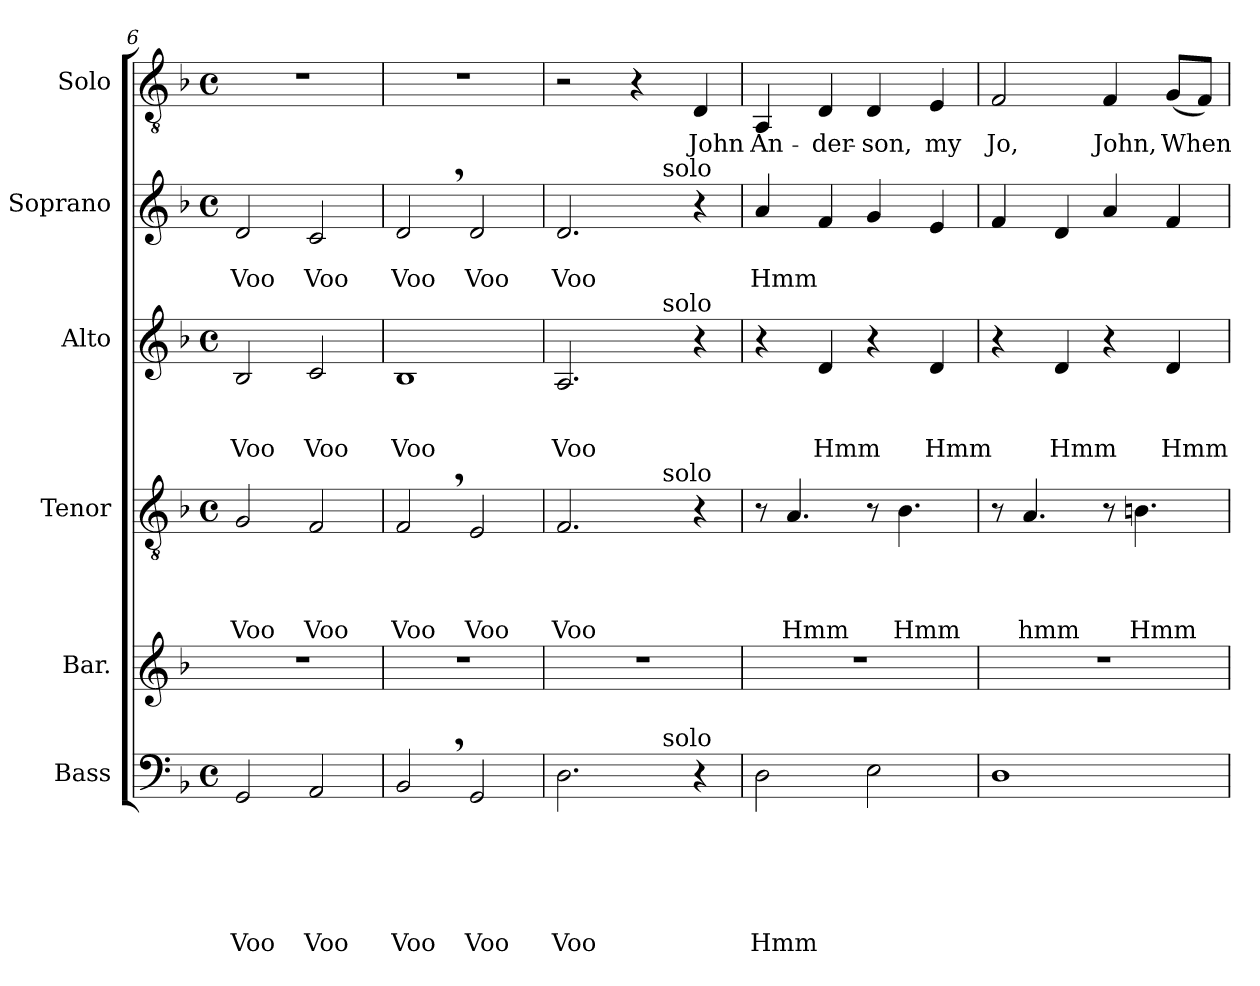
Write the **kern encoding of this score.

**kern	**text	**text	**text	**text	**text	**text	**kern	**kern	**text	**text	**text	**text	**kern	**text	**text	**text	**kern	**text	**text	**kern	**text
*part6	*part6	*part6	*part6	*part6	*part6	*part6	*part5	*part4	*part4	*part4	*part4	*part4	*part3	*part3	*part3	*part3	*part2	*part2	*part2	*part1	*part1
*staff6	*staff6	*staff6	*staff6	*staff6	*staff6	*staff6	*staff5	*staff4	*staff4	*staff4	*staff4	*staff4	*staff3	*staff3	*staff3	*staff3	*staff2	*staff2	*staff2	*staff1	*staff1
*I"Bass	*	*	*	*	*	*	*I"Bar.	*I"Tenor	*	*	*	*	*I"Alto	*	*	*	*I"Soprano	*	*	*I"Solo	*
*I'B.	*	*	*	*	*	*	*I'Bar.	*I'T.	*	*	*	*	*I'A.	*	*	*	*I'S.	*	*	*I'Solo	*
*clefF4	*	*	*	*	*	*	*clefG2	*clefGv2	*	*	*	*	*clefG2	*	*	*	*clefG2	*	*	*clefGv2	*
*k[b-]	*	*	*	*	*	*	*k[b-]	*k[b-]	*	*	*	*	*k[b-]	*	*	*	*k[b-]	*	*	*k[b-]	*
*F:	*	*	*	*	*	*	*F:	*F:	*	*	*	*	*F:	*	*	*	*F:	*	*	*F:	*
*M4/4	*	*	*	*	*	*	*	*M4/4	*	*	*	*	*M4/4	*	*	*	*M4/4	*	*	*M4/4	*
*met(c)	*	*	*	*	*	*	*	*met(c)	*	*	*	*	*met(c)	*	*	*	*met(c)	*	*	*met(c)	*
=6	=6	=6	=6	=6	=6	=6	=6	=6	=6	=6	=6	=6	=6	=6	=6	=6	=6	=6	=6	=6	=6
!	!	!	!	!	!	!LO:LY:b	!	!	!	!	!	!LO:LY:b	!	!	!	!LO:LY:b	!	!	!LO:LY:b	!	!
2GG/	.	.	.	.	.	Voo	1r	2G/	.	.	.	Voo	2B-/	.	.	Voo	2d/	.	Voo	1r	.
!	!	!	!	!	!	!LO:LY:b	!	!	!	!	!	!LO:LY:b	!	!	!	!LO:LY:b	!	!	!LO:LY:b	!	!
2AA/	.	.	.	.	.	Voo	.	2F/	.	.	.	Voo	2c/	.	.	Voo	2c/	.	Voo	.	.
=7	=7	=7	=7	=7	=7	=7	=7	=7	=7	=7	=7	=7	=7	=7	=7	=7	=7	=7	=7	=7	=7
!	!	!	!	!	!	!LO:LY:b	!	!	!	!	!	!LO:LY:b	!	!	!	!LO:LY:b	!	!	!LO:LY:b	!	!
2BB-,>/	.	.	.	.	.	Voo	1r	2F,>/	.	.	.	Voo	1B-	.	.	Voo	2d,>/	.	Voo	1r	.
!	!	!	!	!	!	!LO:LY:b	!	!	!	!	!	!LO:LY:b	!	!	!	!	!	!	!LO:LY:b	!	!
2GG/	.	.	.	.	.	Voo	.	2E/	.	.	.	Voo	.	.	.	.	2d/	.	Voo	.	.
=8	=8	=8	=8	=8	=8	=8	=8	=8	=8	=8	=8	=8	=8	=8	=8	=8	=8	=8	=8	=8	=8
!	!	!	!	!	!	!LO:LY:b	!	!	!	!	!	!LO:LY:b	!	!	!	!LO:LY:b	!	!	!LO:LY:b	!	!
*^	*	*	*	*	*	*	*	*^	*	*	*	*	*^	*	*	*	*^	*	*	*	*
2.D\	2ryy	.	.	.	.	.	Voo	1r	2.F/	2ryy	.	.	.	Voo	2.A/	2ryy	.	.	Voo	2.d/	2ryy	.	Voo	2r	.
.	8ryy	.	.	.	.	.	.	.	.	8ryy	.	.	.	.	.	8ryy	.	.	.	.	8ryy	.	.	4r	.
!	!	!	!	!	!	!	!	!	!	!	!	!	!	!	!	!	!	!	!	!	!LO:TX:a:t=solo	!	!	!	!
!	!	!	!	!	!	!	!	!	!	!	!	!	!	!	!	!LO:TX:a:t=solo	!	!	!	!	!	!	!	!	!
!	!	!	!	!	!	!	!	!	!	!LO:TX:a:t=solo	!	!	!	!	!	!	!	!	!	!	!	!	!	!	!
!	!LO:TX:a:t=solo	!	!	!	!	!	!	!	!	!	!	!	!	!	!	!	!	!	!	!	!	!	!	!	!
.	4.ryy	.	.	.	.	.	.	.	.	4.ryy	.	.	.	.	.	4.ryy	.	.	.	.	4.ryy	.	.	.	.
!	!	!	!	!	!	!	!	!	!	!	!	!	!	!	!	!	!	!	!	!	!	!	!	!	!LO:LY:b
4r	.	.	.	.	.	.	.	.	4r	.	.	.	.	.	4r	.	.	.	.	4r	.	.	.	4D/	John
=9	=9	=9	=9	=9	=9	=9	=9	=9	=9	=9	=9	=9	=9	=9	=9	=9	=9	=9	=9	=9	=9	=9	=9	=9	=9
!	!	!	!	!	!	!	!LO:LY:b	!	!	!	!	!	!	!	!	!	!	!	!	!	!	!	!LO:LY:b	!	!LO:LY:b
*	*	*	*	*	*	*	*	*	*v	*v	*	*	*	*	*	*	*	*	*	*v	*v	*	*	*	*
*v	*v	*	*	*	*	*	*	*	*	*	*	*	*	*v	*v	*	*	*	*	*	*	*	*
2D\	.	.	.	.	.	Hmm	1r	8r	.	.	.	.	4r	.	.	.	4a/	.	Hmm	4AA/	An-
!	!	!	!	!	!	!	!	!	!	!	!	!LO:LY:b	!	!	!	!	!	!	!	!	!
.	.	.	.	.	.	.	.	4.A/	.	.	.	Hmm	.	.	.	.	.	.	.	.	.
!	!	!	!	!	!	!	!	!	!	!	!	!	!	!	!	!LO:LY:b	!	!	!	!	!LO:LY:b
.	.	.	.	.	.	.	.	.	.	.	.	.	4d/	.	.	Hmm	4f/	.	.	4D/	-der-
!	!	!	!	!	!	!	!	!	!	!	!	!	!	!	!	!	!	!	!	!	!LO:LY:b
2E\	.	.	.	.	.	.	.	8r	.	.	.	.	4r	.	.	.	4g/	.	.	4D/	-son,
!	!	!	!	!	!	!	!	!	!	!	!	!LO:LY:b	!	!	!	!	!	!	!	!	!
.	.	.	.	.	.	.	.	4.B-\	.	.	.	Hmm	.	.	.	.	.	.	.	.	.
!	!	!	!	!	!	!	!	!	!	!	!	!	!	!	!	!LO:LY:b	!	!	!	!	!LO:LY:b
.	.	.	.	.	.	.	.	.	.	.	.	.	4d/	.	.	Hmm	4e/	.	.	4E/	my
=10	=10	=10	=10	=10	=10	=10	=10	=10	=10	=10	=10	=10	=10	=10	=10	=10	=10	=10	=10	=10	=10
!	!	!	!	!	!	!	!	!	!	!	!	!	!	!	!	!	!	!	!	!	!LO:LY:b
1D	.	.	.	.	.	.	1r	8r	.	.	.	.	4r	.	.	.	4f/	.	.	2F/	Jo,
!	!	!	!	!	!	!	!	!	!	!	!	!LO:LY:b	!	!	!	!	!	!	!	!	!
.	.	.	.	.	.	.	.	4.A/	.	.	.	hmm	.	.	.	.	.	.	.	.	.
!	!	!	!	!	!	!	!	!	!	!	!	!	!	!	!	!LO:LY:b	!	!	!	!	!
.	.	.	.	.	.	.	.	.	.	.	.	.	4d/	.	.	Hmm	4d/	.	.	.	.
!	!	!	!	!	!	!	!	!	!	!	!	!	!	!	!	!	!	!	!	!	!LO:LY:b
.	.	.	.	.	.	.	.	8r	.	.	.	.	4r	.	.	.	4a/	.	.	4F/	John,
!	!	!	!	!	!	!	!	!	!	!	!	!LO:LY:b	!	!	!	!	!	!	!	!	!
.	.	.	.	.	.	.	.	4.Bn\	.	.	.	Hmm	.	.	.	.	.	.	.	.	.
!	!	!	!	!	!	!	!	!	!	!	!	!	!	!	!	!LO:LY:b	!	!	!	!	!LO:LY:b
.	.	.	.	.	.	.	.	.	.	.	.	.	4d/	.	.	Hmm	4f/	.	.	(<8G/L	When
.	.	.	.	.	.	.	.	.	.	.	.	.	.	.	.	.	.	.	.	8F/J)	.
=	=	=	=	=	=	=	=	=	=	=	=	=	=	=	=	=	=	=	=	=	=
*-	*-	*-	*-	*-	*-	*-	*-	*-	*-	*-	*-	*-	*-	*-	*-	*-	*-	*-	*-	*-	*-
